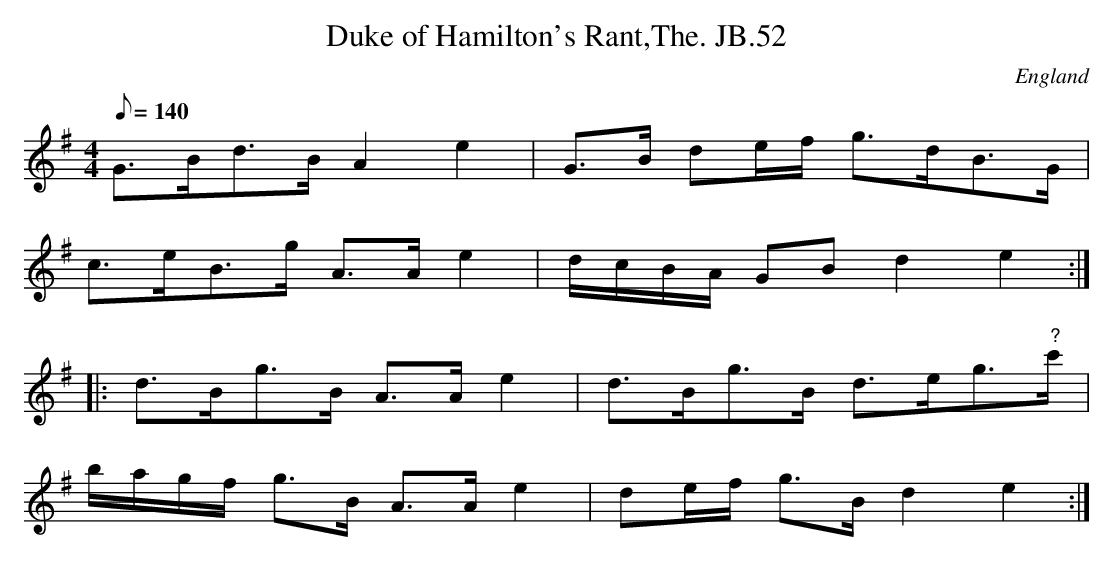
X:1
T:Duke of Hamilton's Rant,The. JB.52
M:4/4
L:1/8
Q:140
O:England
K:G
G>Bd>BA2e2|G>B de/f/ g>dB>G|!
c>eB>g A>Ae2|d/c/B/A/ GBd2e2:|!
|:d>Bg>B A>Ae2|d>Bg>B d>eg>"?"c'|!
b/a/g/f/ g>B A>Ae2|de/f/ g>Bd2e2:|]
